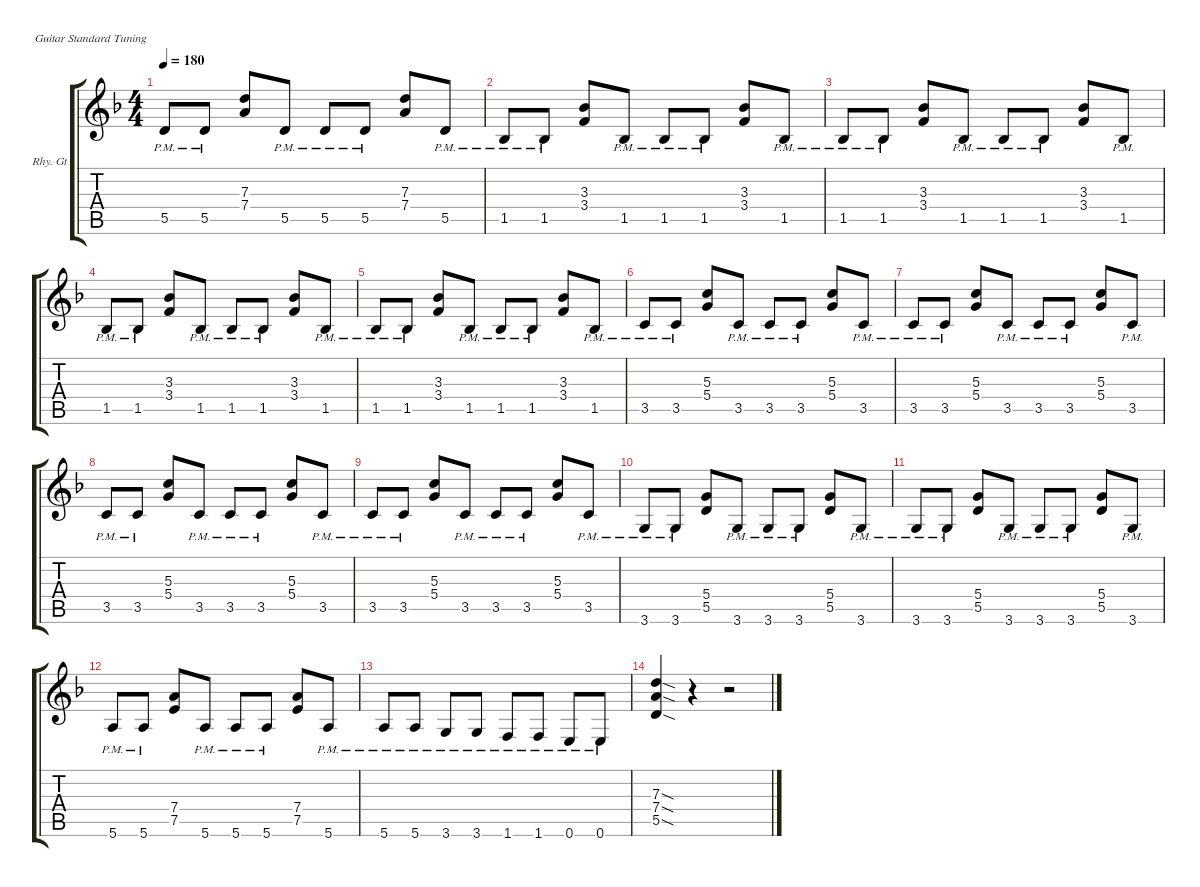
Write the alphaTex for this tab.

\defaultSystemsLayout 4
\hideDynamics
\bracketExtendMode groupsimilarinstruments
\firstSystemTrackNameOrientation horizontal
\otherSystemsTrackNameOrientation horizontal
\track ("Rhythm Guitar" "Rhy. Gt") {instrument overdrivenguitar}
\staff {score tabs}
\tuning (E4 B3 G3 D3 A2 E2)
\ts (4 4)
\tempo 180
\clef g2
\ks dminor
5.5{pm}.8{dy mf} 5.5{pm}.8 (7.4 7.3).8 5.5{pm}.8 5.5{pm}.8 5.5{pm}.8 (7.4 7.3).8 5.5{pm}.8 |
1.5{pm}.8 1.5{pm}.8 (3.4 3.3).8 1.5{pm}.8 1.5{pm}.8 1.5{pm}.8 (3.4 3.3).8 1.5{pm}.8 |
1.5{pm}.8 1.5{pm}.8 (3.4 3.3).8 1.5{pm}.8 1.5{pm}.8 1.5{pm}.8 (3.4 3.3).8 1.5{pm}.8 |
1.5{pm}.8 1.5{pm}.8 (3.4 3.3).8 1.5{pm}.8 1.5{pm}.8 1.5{pm}.8 (3.4 3.3).8 1.5{pm}.8 |
1.5{pm}.8 1.5{pm}.8 (3.4 3.3).8 1.5{pm}.8 1.5{pm}.8 1.5{pm}.8 (3.4 3.3).8 1.5{pm}.8 |
3.5{pm}.8 3.5{pm}.8 (5.4 5.3).8 3.5{pm}.8 3.5{pm}.8 3.5{pm}.8 (5.4 5.3).8 3.5{pm}.8 |
3.5{pm}.8 3.5{pm}.8 (5.4 5.3).8 3.5{pm}.8 3.5{pm}.8 3.5{pm}.8 (5.4 5.3).8 3.5{pm}.8 |
3.5{pm}.8 3.5{pm}.8 (5.4 5.3).8 3.5{pm}.8 3.5{pm}.8 3.5{pm}.8 (5.4 5.3).8 3.5{pm}.8 |
3.5{pm}.8 3.5{pm}.8 (5.4 5.3).8 3.5{pm}.8 3.5{pm}.8 3.5{pm}.8 (5.4 5.3).8 3.5{pm}.8 |
3.6{pm}.8 3.6{pm}.8 (5.5 5.4).8 3.6{pm}.8 3.6{pm}.8 3.6{pm}.8 (5.5 5.4).8 3.6{pm}.8 |
3.6{pm}.8 3.6{pm}.8 (5.5 5.4).8 3.6{pm}.8 3.6{pm}.8 3.6{pm}.8 (5.5 5.4).8 3.6{pm}.8 |
5.6{pm}.8 5.6{pm}.8 (7.5 7.4).8 5.6{pm}.8 5.6{pm}.8 5.6{pm}.8 (7.5 7.4).8 5.6{pm}.8 |
5.6{pm}.8 5.6{pm}.8 3.6{pm}.8 3.6{pm}.8 1.6{pm}.8 1.6{pm}.8 0.6{pm}.8 0.6{pm}.8 |
(5.5{sod} 7.4{sod} 7.3{sod}).4 r.4 r.2
